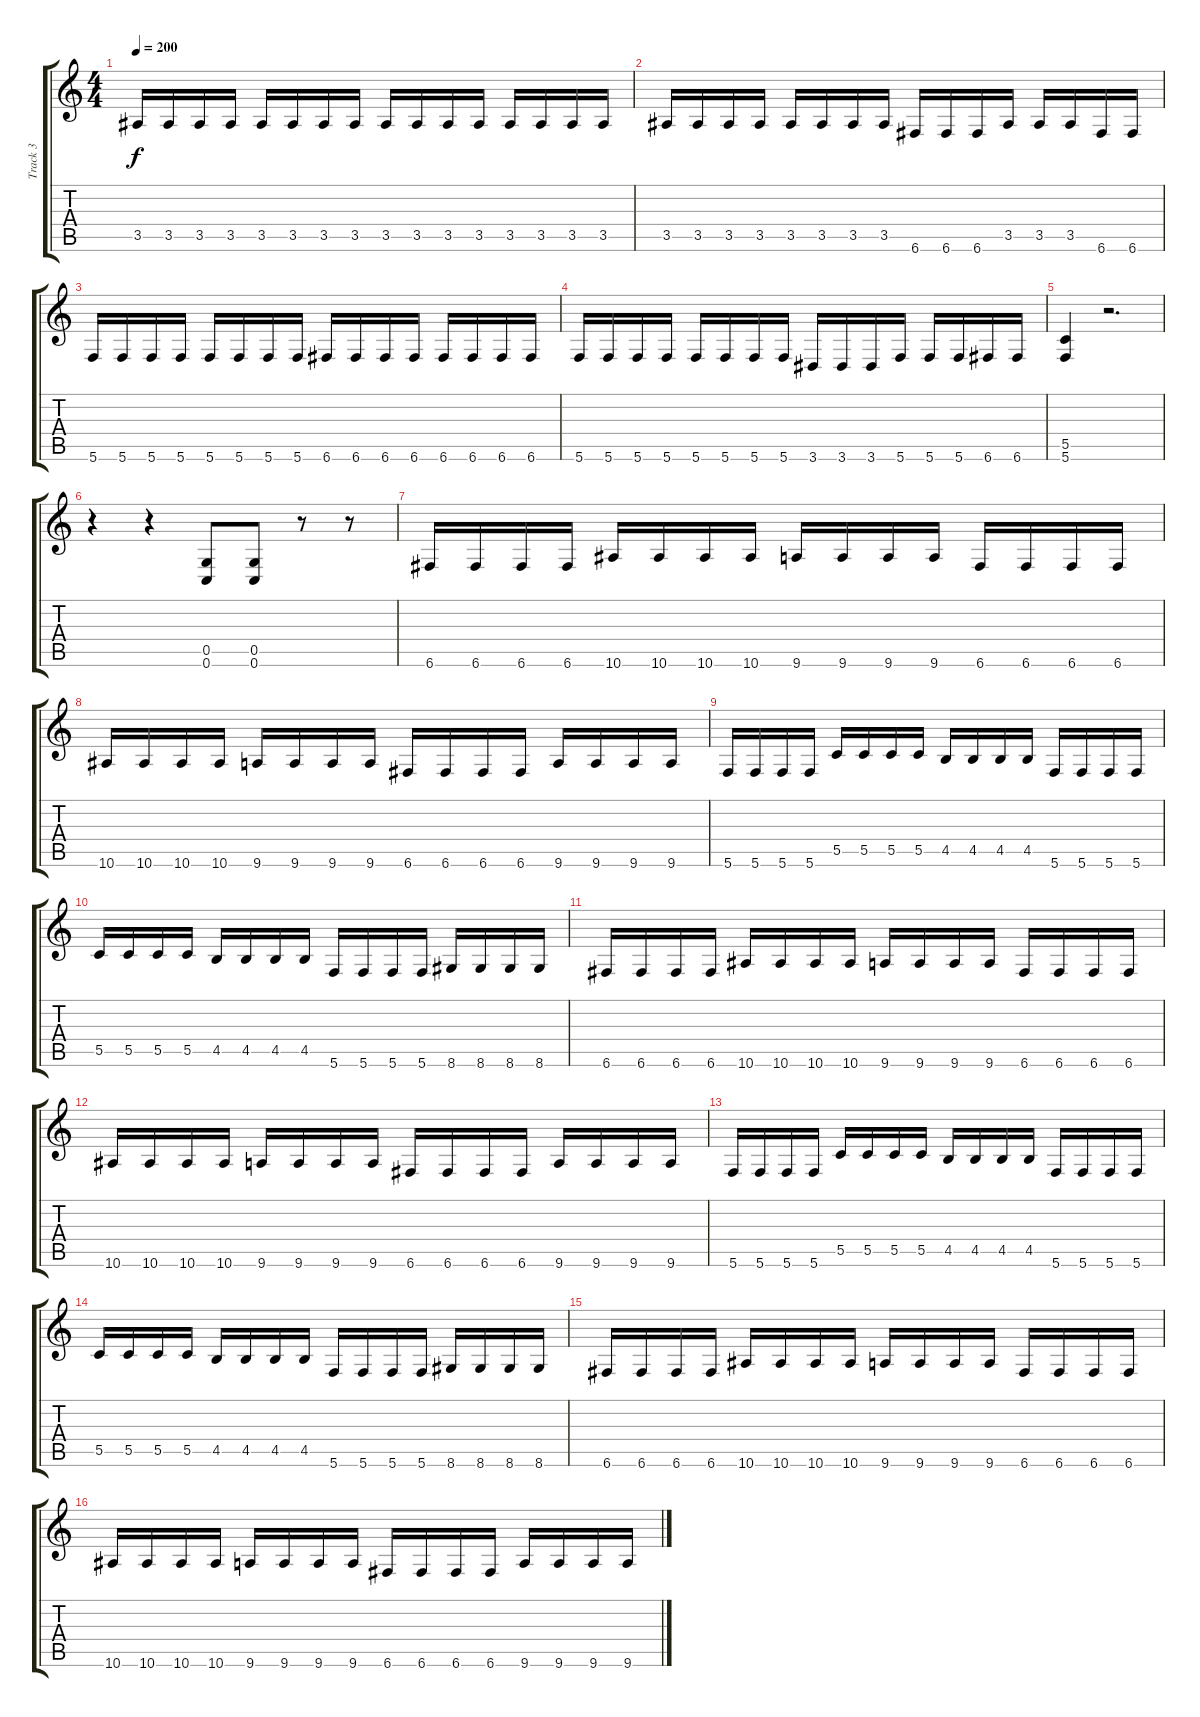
\track ("Track 3" "Track 3") {instrument distortionguitar}
\staff {score tabs}
\tuning (D4 A3 F3 C3 G2 C2) {hide}
\ts (4 4)
\tempo 200
\clef g2
\ks c
3.5.16{dy f} 3.5.16 3.5.16 3.5.16 3.5.16 3.5.16 3.5.16 3.5.16 3.5.16 3.5.16 3.5.16 3.5.16 3.5.16 3.5.16 3.5.16 3.5.16 |
3.5.16 3.5.16 3.5.16 3.5.16 3.5.16 3.5.16 3.5.16 3.5.16 6.6.16 6.6.16 6.6.16 3.5.16 3.5.16 3.5.16 6.6.16 6.6.16 |
5.6.16 5.6.16 5.6.16 5.6.16 5.6.16 5.6.16 5.6.16 5.6.16 6.6.16 6.6.16 6.6.16 6.6.16 6.6.16 6.6.16 6.6.16 6.6.16 |
5.6.16 5.6.16 5.6.16 5.6.16 5.6.16 5.6.16 5.6.16 5.6.16 3.6.16 3.6.16 3.6.16 5.6.16 5.6.16 5.6.16 6.6.16 6.6.16 |
(5.5 5.6).4 r.2{d} |
r.4 r.4 (0.5 0.6).8 (0.5 0.6).8 r.8 r.8 |
6.6.16 6.6.16 6.6.16 6.6.16 10.6.16 10.6.16 10.6.16 10.6.16 9.6.16 9.6.16 9.6.16 9.6.16 6.6.16 6.6.16 6.6.16 6.6.16 |
10.6.16 10.6.16 10.6.16 10.6.16 9.6.16 9.6.16 9.6.16 9.6.16 6.6.16 6.6.16 6.6.16 6.6.16 9.6.16 9.6.16 9.6.16 9.6.16 |
5.6.16 5.6.16 5.6.16 5.6.16 5.5.16 5.5.16 5.5.16 5.5.16 4.5.16 4.5.16 4.5.16 4.5.16 5.6.16 5.6.16 5.6.16 5.6.16 |
5.5.16 5.5.16 5.5.16 5.5.16 4.5.16 4.5.16 4.5.16 4.5.16 5.6.16 5.6.16 5.6.16 5.6.16 8.6.16 8.6.16 8.6.16 8.6.16 |
6.6.16 6.6.16 6.6.16 6.6.16 10.6.16 10.6.16 10.6.16 10.6.16 9.6.16 9.6.16 9.6.16 9.6.16 6.6.16 6.6.16 6.6.16 6.6.16 |
10.6.16 10.6.16 10.6.16 10.6.16 9.6.16 9.6.16 9.6.16 9.6.16 6.6.16 6.6.16 6.6.16 6.6.16 9.6.16 9.6.16 9.6.16 9.6.16 |
5.6.16 5.6.16 5.6.16 5.6.16 5.5.16 5.5.16 5.5.16 5.5.16 4.5.16 4.5.16 4.5.16 4.5.16 5.6.16 5.6.16 5.6.16 5.6.16 |
5.5.16 5.5.16 5.5.16 5.5.16 4.5.16 4.5.16 4.5.16 4.5.16 5.6.16 5.6.16 5.6.16 5.6.16 8.6.16 8.6.16 8.6.16 8.6.16 |
6.6.16 6.6.16 6.6.16 6.6.16 10.6.16 10.6.16 10.6.16 10.6.16 9.6.16 9.6.16 9.6.16 9.6.16 6.6.16 6.6.16 6.6.16 6.6.16 |
10.6.16 10.6.16 10.6.16 10.6.16 9.6.16 9.6.16 9.6.16 9.6.16 6.6.16 6.6.16 6.6.16 6.6.16 9.6.16 9.6.16 9.6.16 9.6.16
